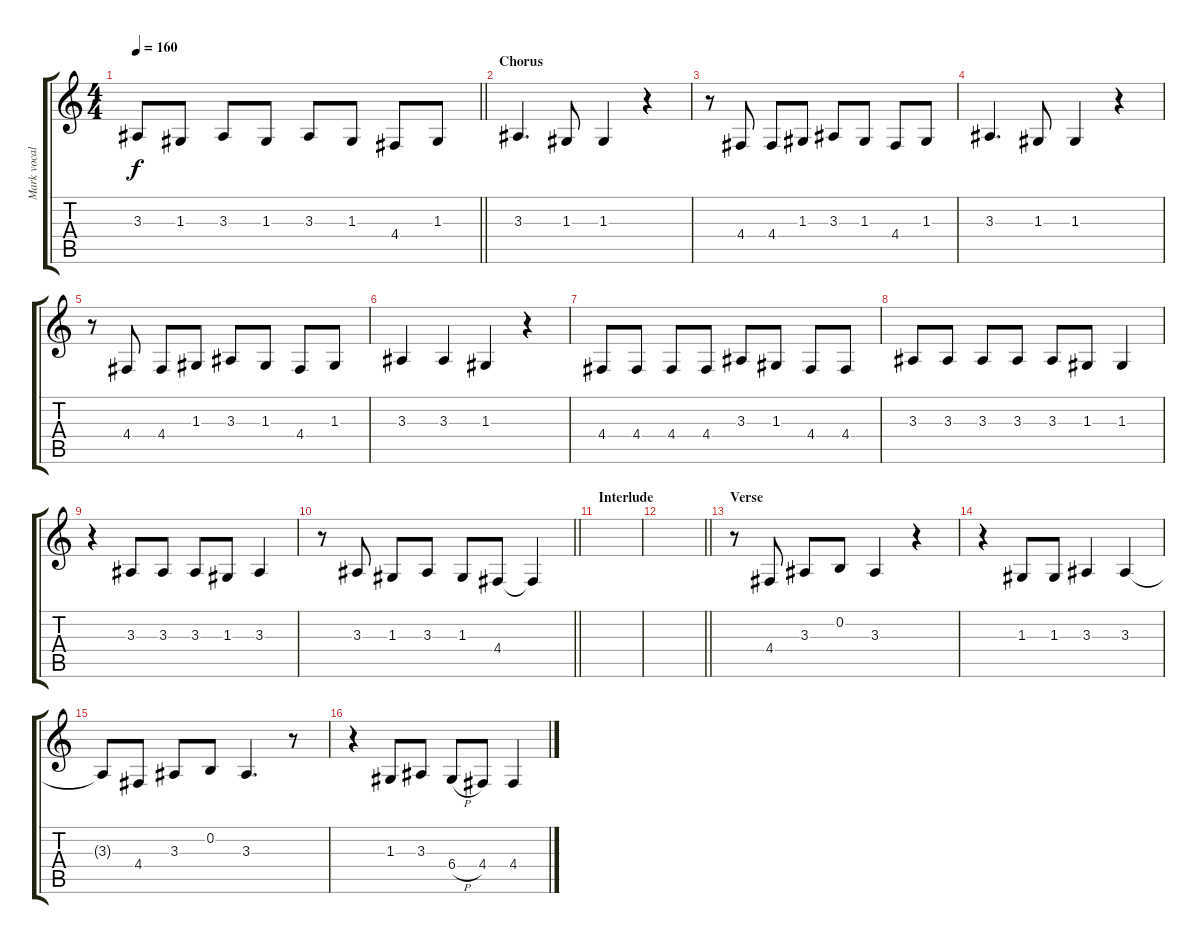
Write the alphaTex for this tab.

\track ("Mark vocals" "Mark vocal") {instrument lead8bassandlead}
\staff {score tabs}
\tuning (E4 B3 G3 D3 A2 E2) {hide}
\ts (4 4)
\tempo 160
\clef g2
\barLineRight lightlight
\ks c
3.3.8{dy f} 1.3.8 3.3.8 1.3.8 3.3.8 1.3.8 4.4.8 1.3.8 |
\section ("" "Chorus")
3.3.4{d} 1.3.8 1.3.4 r.4 |
r.8 4.4.8 4.4.8 1.3.8 3.3.8 1.3.8 4.4.8 1.3.8 |
3.3.4{d} 1.3.8 1.3.4 r.4 |
r.8 4.4.8 4.4.8 1.3.8 3.3.8 1.3.8 4.4.8 1.3.8 |
3.3.4 3.3.4 1.3.4 r.4 |
4.4.8 4.4.8 4.4.8 4.4.8 3.3.8 1.3.8 4.4.8 4.4.8 |
3.3.8 3.3.8 3.3.8 3.3.8 3.3.8 1.3.8 1.3.4 |
r.4 3.3.8 3.3.8 3.3.8 1.3.8 3.3.4 |
\barLineRight lightlight
r.8 3.3.8 1.3.8 3.3.8 1.3.8 4.4.8 4.4{t}.4 |
\section ("" "Interlude")
|
\barLineRight lightlight
|
\section ("" "Verse")
r.8 4.4.8 3.3.8 0.2.8 3.3.4 r.4 |
r.4 1.3.8 1.3.8 3.3.4 3.3.4 |
3.3{t}.8 4.4.8 3.3.8 0.2.8 3.3.4{d} r.8 |
r.4 1.3.8 3.3.8 6.4{h}.8 4.4.8 4.4.4
